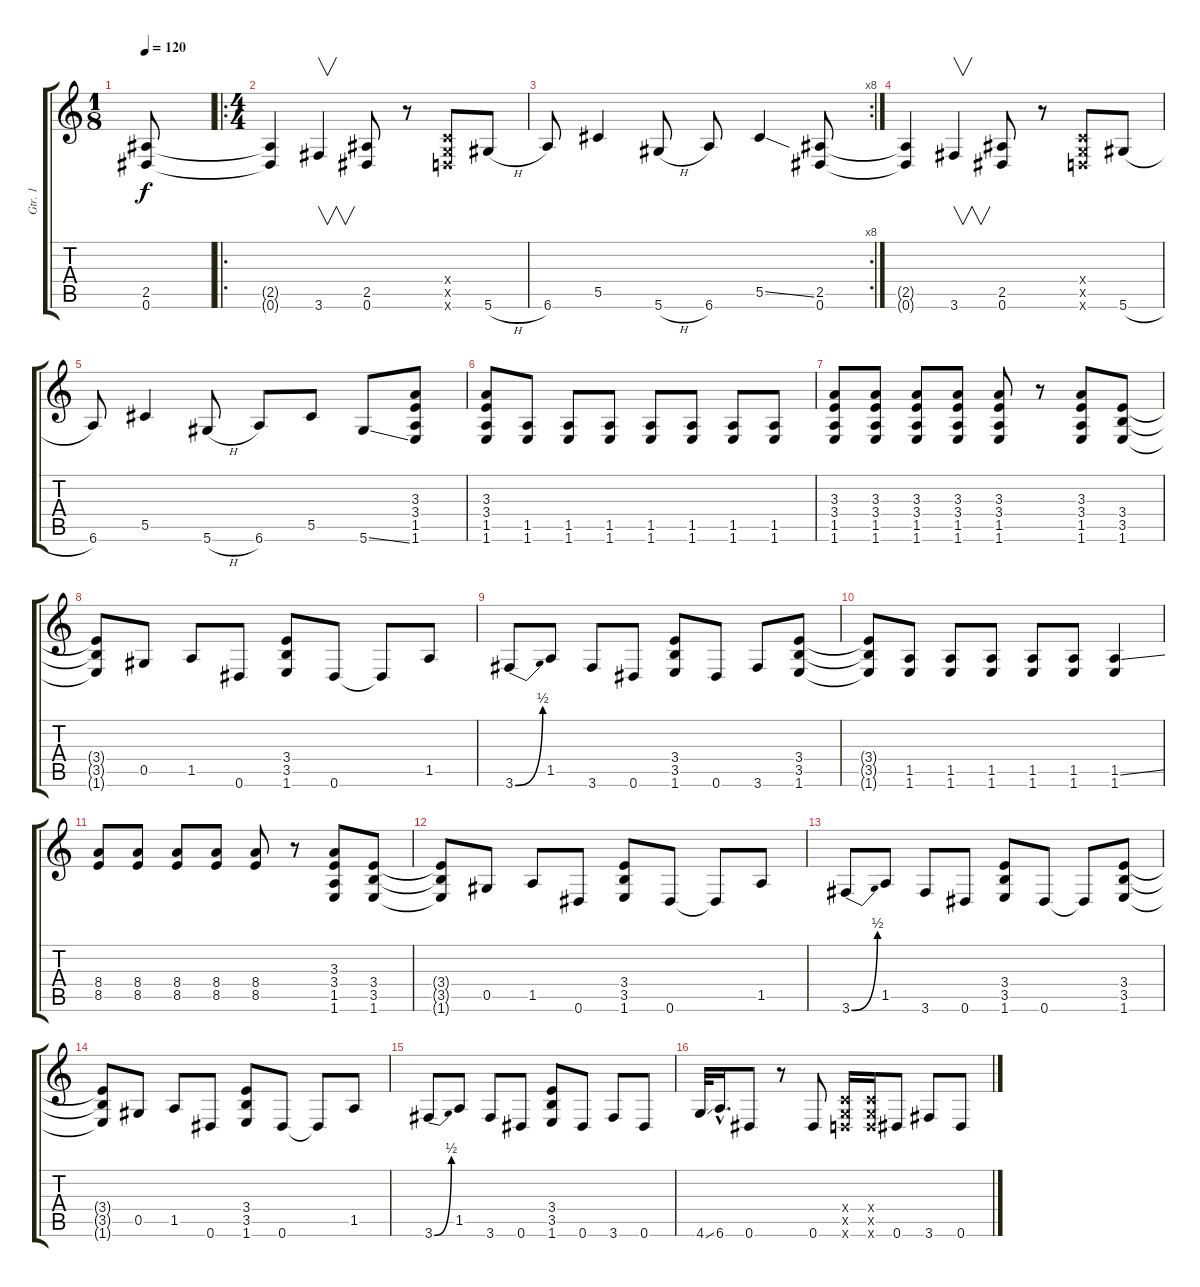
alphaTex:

\track ("Gtr. 1" "Gtr. 1") {instrument overdrivenguitar}
\staff {score tabs}
\tuning (Eb4 Bb3 Gb3 Db3 Ab2 Eb2) {hide}
\ts (1 8)
\tempo 120
\clef g2
\ks c
(2.5 0.6).8{dy f instrument overdrivenguitar} |
\ro
\ts (4 4)
(2.5{t} 0.6{t}).4 3.6.4{v} (2.5 0.6).8 r.8 (-1.4{x} -1.5{x} -1.6{x}).8 5.6{h}.8 |
\rc 8
6.6.8 5.5.4 5.6{h}.8 6.6.8 5.5{ss}.4 (2.5 0.6).8 |
(2.5{t} 0.6{t}).4 3.6.4{v} (2.5 0.6).8 r.8 (-1.4{x} -1.5{x} -1.6{x}).8 5.6{h}.8 |
6.6.8 5.5.4 5.6{h}.8 6.6.8 5.5.8 5.6{ss}.8 (3.3 3.4 1.5 1.6).8 |
(3.3 3.4 1.5 1.6).8 (1.5 1.6).8 (1.5 1.6).8 (1.5 1.6).8 (1.5 1.6).8 (1.5 1.6).8 (1.5 1.6).8 (1.5 1.6).8 |
(3.3 3.4 1.5 1.6).8 (3.3 3.4 1.5 1.6).8 (3.3 3.4 1.5 1.6).8 (3.3 3.4 1.5 1.6).8 (3.3 3.4 1.5 1.6).8 r.8 (3.3 3.4 1.5 1.6).8 (3.4 3.5 1.6).8 |
(3.4{t} 3.5{t} 1.6{t}).8 0.5.8 1.5.8 0.6.8 (3.4 3.5 1.6).8 0.6.8 0.6{t}.8 1.5.8 |
3.6{be (bend 0 0 60 2)}.8 1.5.8 3.6.8 0.6.8 (3.4 3.5 1.6).8 0.6.8 3.6.8 (3.4 3.5 1.6).8 |
(3.4{t} 3.5{t} 1.6{t}).8 (1.5 1.6).8 (1.5 1.6).8 (1.5 1.6).8 (1.5 1.6).8 (1.5 1.6).8 (1.5{ss} 1.6).4 |
(8.4 8.5).8 (8.4 8.5).8 (8.4 8.5).8 (8.4 8.5).8 (8.4 8.5).8 r.8 (3.3 3.4 1.5 1.6).8 (3.4 3.5 1.6).8 |
(3.4{t} 3.5{t} 1.6{t}).8 0.5.8 1.5.8 0.6.8 (3.4 3.5 1.6).8 0.6.8 0.6{t}.8 1.5.8 |
3.6{be (bend 0 0 60 2)}.8 1.5.8 3.6.8 0.6.8 (3.4 3.5 1.6).8 0.6.8 0.6{t}.8 (3.4 3.5 1.6).8 |
(3.4{t} 3.5{t} 1.6{t}).8 0.5.8 1.5.8 0.6.8 (3.4 3.5 1.6).8 0.6.8 0.6{t}.8 1.5.8 |
3.6{be (bend 0 0 60 2)}.8 1.5.8 3.6.8 0.6.8 (3.4 3.5 1.6).8 0.6.8 3.6.8 0.6.8 |
4.6{ss}.32 6.6{hac}.16{d} 0.6.8 r.8 0.6.8 (-1.4{x} -1.5{x} -1.6{x}).16 (-1.4{x} -1.5{x} -1.6{x}).16 0.6.8 3.6.8 0.6.8
